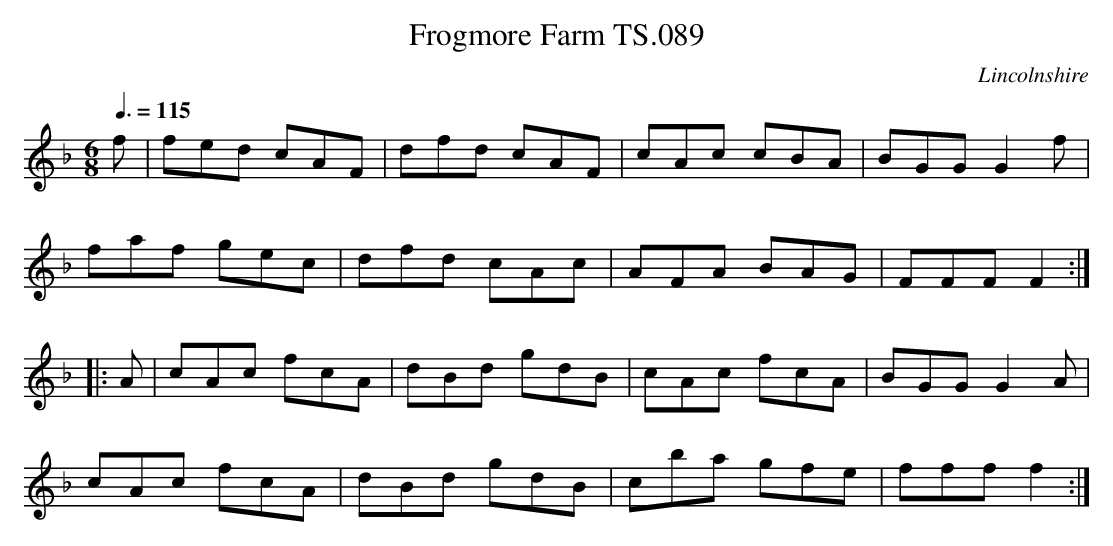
X:1
T:Frogmore Farm TS.089
L:1/8
M:6/8
O:Lincolnshire
Q:3/8=115
K:F
f|fed cAF|dfd cAF|cAc cBA|BGGG2f|!
faf gec|dfd cAc|AFA BAG|FFFF2:|!
|:A|cAc fcA|dBd gdB|cAc fcA|BGGG2A|!
cAc fcA|dBd gdB|cba gfe|ffff2:|]
